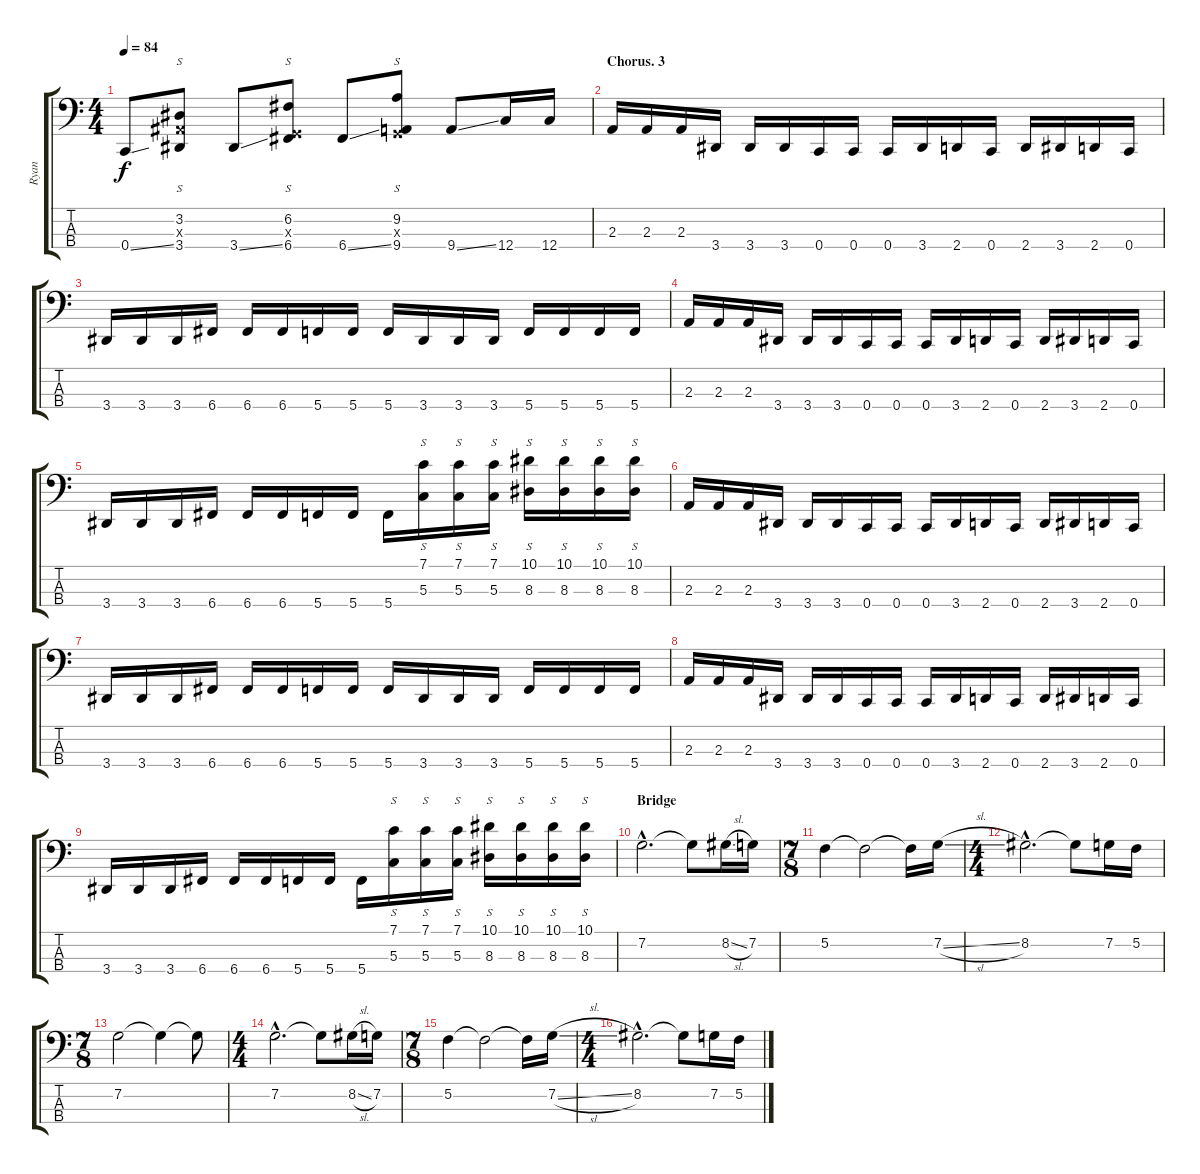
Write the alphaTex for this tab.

\track ("Ryan" "Ryan") {instrument electricbassfinger}
\staff {score tabs}
\tuning (F2 C2 G1 C1) {hide}
\ts (4 4)
\tempo 84
\clef f4
\ks c
0.4{ss}.8{dy f instrument electricbassfinger} (3.2 3.3{x} 3.4).8{s instrument slapbass1} 3.4{ss}.8{instrument electricbassfinger} (6.2 0.3{x} 6.4).8{s instrument slapbass1} 6.4{ss}.8{instrument electricbassfinger} (9.2 0.3{x} 9.4).8{s instrument slapbass1} 9.4{ss}.8{instrument electricbassfinger} 12.4.16 12.4.16 |
\section ("" "Chorus. 3")
2.3.16 2.3.16 2.3.16 3.4.16 3.4.16 3.4.16 0.4.16 0.4.16 0.4.16 3.4.16 2.4.16 0.4.16 2.4.16 3.4.16 2.4.16 0.4.16 |
3.4.16 3.4.16 3.4.16 6.4.16 6.4.16 6.4.16 5.4.16 5.4.16 5.4.16 3.4.16 3.4.16 3.4.16 5.4.16 5.4.16 5.4.16 5.4.16 |
2.3.16 2.3.16 2.3.16 3.4.16 3.4.16 3.4.16 0.4.16 0.4.16 0.4.16 3.4.16 2.4.16 0.4.16 2.4.16 3.4.16 2.4.16 0.4.16 |
3.4.16 3.4.16 3.4.16 6.4.16 6.4.16 6.4.16 5.4.16 5.4.16 5.4.16 (7.1 5.3).16{s instrument slapbass1} (7.1 5.3).16{s} (7.1 5.3).16{s} (10.1 8.3).16{s} (10.1 8.3).16{s} (10.1 8.3).16{s} (10.1 8.3).16{s} |
2.3.16{instrument electricbassfinger} 2.3.16 2.3.16 3.4.16 3.4.16 3.4.16 0.4.16 0.4.16 0.4.16 3.4.16 2.4.16 0.4.16 2.4.16 3.4.16 2.4.16 0.4.16 |
3.4.16 3.4.16 3.4.16 6.4.16 6.4.16 6.4.16 5.4.16 5.4.16 5.4.16 3.4.16 3.4.16 3.4.16 5.4.16 5.4.16 5.4.16 5.4.16 |
2.3.16 2.3.16 2.3.16 3.4.16 3.4.16 3.4.16 0.4.16 0.4.16 0.4.16 3.4.16 2.4.16 0.4.16 2.4.16 3.4.16 2.4.16 0.4.16 |
3.4.16 3.4.16 3.4.16 6.4.16 6.4.16 6.4.16 5.4.16 5.4.16 5.4.16 (7.1 5.3).16{s instrument slapbass1} (7.1 5.3).16{s} (7.1 5.3).16{s} (10.1 8.3).16{s} (10.1 8.3).16{s} (10.1 8.3).16{s} (10.1 8.3).16{s} |
\section ("" "Bridge")
7.2{hac}.2{d instrument electricbassfinger} 7.2{t}.8 8.2{sl}.16 7.2.16 |
\ts (7 8)
5.2.4 5.2{t}.2 5.2{t}.16 7.2{sl}.16 |
\ts (4 4)
8.2{hac}.2{d} 8.2{t}.8 7.2.16 5.2.16 |
\ts (7 8)
7.2.2 7.2{t}.4 7.2{t}.8 |
\ts (4 4)
7.2{hac}.2{d} 7.2{t}.8 8.2{sl}.16 7.2.16 |
\ts (7 8)
5.2.4 5.2{t}.2 5.2{t}.16 7.2{sl}.16 |
\ts (4 4)
8.2{hac}.2{d} 8.2{t}.8 7.2.16 5.2.16
